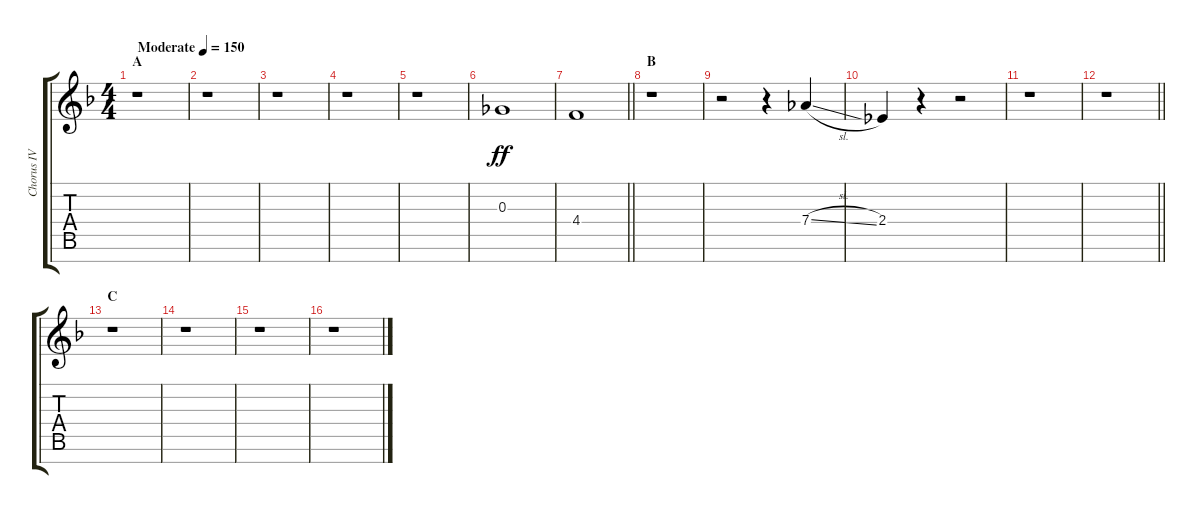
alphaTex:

\track ("Chorus IV" "Chorus IV") {instrument voiceoohs}
\staff {score tabs}
\tuning (Eb5 Bb4 Gb4 Db4 Ab3 Eb3 Bb2) {hide}
\ts (4 4)
\section ("" "A")
\tempo (150 "Moderate")
\clef g2
\ks f
r.1{dy ff instrument voiceoohs} |
r.1 |
r.1 |
r.1 |
r.1 |
0.3.1 |
\barLineRight lightlight
4.4.1 |
\section ("" "B")
r.1 |
r.2 r.4 7.4{sl}.4 |
2.4.4 r.4 r.2 |
r.1 |
\barLineRight lightlight
r.1 |
\section ("" "C")
r.1 |
r.1 |
r.1 |
r.1
